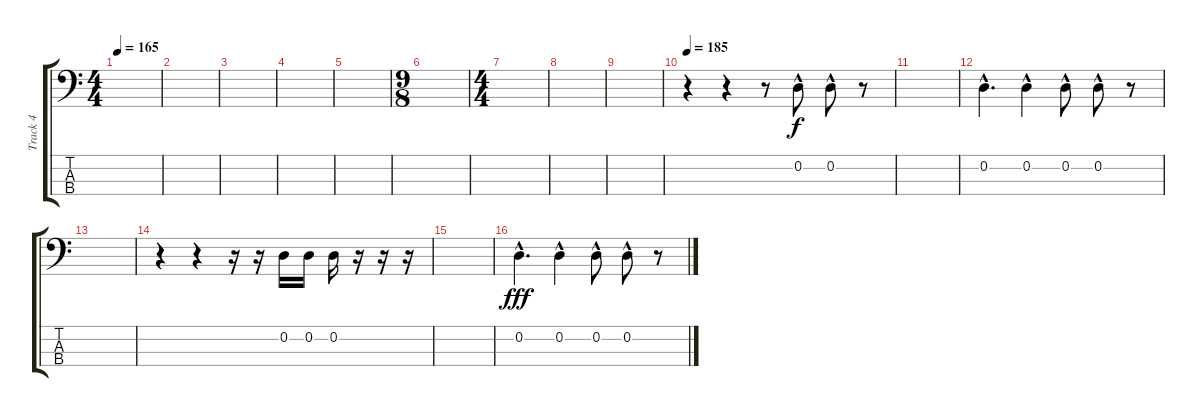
\track ("Track 4" "Track 4") {instrument electricbassfinger}
\staff {score tabs}
\tuning (G2 D2 A1 E1) {hide}
\ts (4 4)
\tempo 165
\clef f4
\ks c
|
|
|
|
|
\ts (9 8)
|
\ts (4 4)
|
|
|
\tempo 185
r.4 r.4 r.8 0.2{hac}.8 0.2{hac}.8 r.8 |
|
0.2{hac}.4{d} 0.2{hac}.4 0.2{hac}.8 0.2{hac}.8 r.8 |
|
r.4 r.4 r.16 r.16 0.2.16{dy f} 0.2.16 0.2.16 r.16 r.16 r.16 |
|
0.2{hac}.4{d dy fff} 0.2{hac}.4 0.2{hac}.8 0.2{hac}.8 r.8
